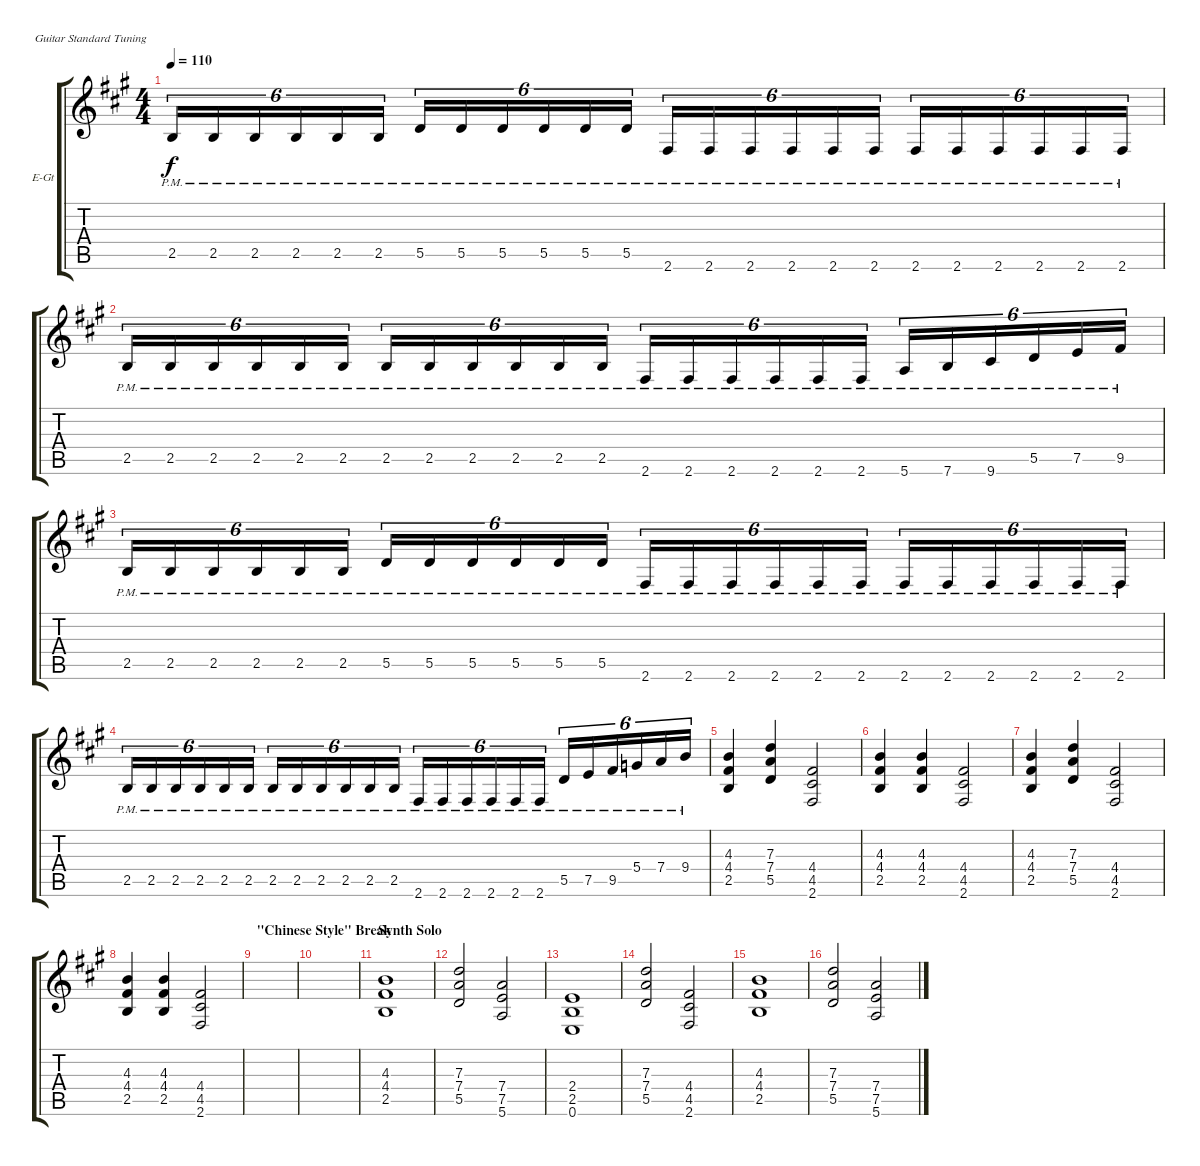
\bracketExtendMode groupsimilarinstruments
\firstSystemTrackNameOrientation horizontal
\otherSystemsTrackNameOrientation horizontal
\track ("Rythm Guitar 1" "E-Gt") {instrument distortionguitar}
\staff {score tabs}
\tuning (E4 B3 G3 D3 A2 E2)
\ts (4 4)
\tempo 110
\clef g2
\ks a
2.5{pm}.16{tu (6 4) dy f} 2.5{pm}.16{tu (6 4)} 2.5{pm}.16{tu (6 4)} 2.5{pm}.16{tu (6 4)} 2.5{pm}.16{tu (6 4)} 2.5{pm}.16{tu (6 4)} 5.5{pm}.16{tu (6 4)} 5.5{pm}.16{tu (6 4)} 5.5{pm}.16{tu (6 4)} 5.5{pm}.16{tu (6 4)} 5.5{pm}.16{tu (6 4)} 5.5{pm}.16{tu (6 4)} 2.6{pm}.16{tu (6 4)} 2.6{pm}.16{tu (6 4)} 2.6{pm}.16{tu (6 4)} 2.6{pm}.16{tu (6 4)} 2.6{pm}.16{tu (6 4)} 2.6{pm}.16{tu (6 4)} 2.6{pm}.16{tu (6 4)} 2.6{pm}.16{tu (6 4)} 2.6{pm}.16{tu (6 4)} 2.6{pm}.16{tu (6 4)} 2.6{pm}.16{tu (6 4)} 2.6{pm}.16{tu (6 4)} |
2.5{pm}.16{tu (6 4)} 2.5{pm}.16{tu (6 4)} 2.5{pm}.16{tu (6 4)} 2.5{pm}.16{tu (6 4)} 2.5{pm}.16{tu (6 4)} 2.5{pm}.16{tu (6 4)} 2.5{pm}.16{tu (6 4)} 2.5{pm}.16{tu (6 4)} 2.5{pm}.16{tu (6 4)} 2.5{pm}.16{tu (6 4)} 2.5{pm}.16{tu (6 4)} 2.5{pm}.16{tu (6 4)} 2.6{pm}.16{tu (6 4)} 2.6{pm}.16{tu (6 4)} 2.6{pm}.16{tu (6 4)} 2.6{pm}.16{tu (6 4)} 2.6{pm}.16{tu (6 4)} 2.6{pm}.16{tu (6 4)} 5.6{pm}.16{tu (6 4)} 7.6{pm}.16{tu (6 4)} 9.6{pm}.16{tu (6 4)} 5.5{pm}.16{tu (6 4)} 7.5{pm}.16{tu (6 4)} 9.5{pm}.16{tu (6 4)} |
2.5{pm}.16{tu (6 4)} 2.5{pm}.16{tu (6 4)} 2.5{pm}.16{tu (6 4)} 2.5{pm}.16{tu (6 4)} 2.5{pm}.16{tu (6 4)} 2.5{pm}.16{tu (6 4)} 5.5{pm}.16{tu (6 4)} 5.5{pm}.16{tu (6 4)} 5.5{pm}.16{tu (6 4)} 5.5{pm}.16{tu (6 4)} 5.5{pm}.16{tu (6 4)} 5.5{pm}.16{tu (6 4)} 2.6{pm}.16{tu (6 4)} 2.6{pm}.16{tu (6 4)} 2.6{pm}.16{tu (6 4)} 2.6{pm}.16{tu (6 4)} 2.6{pm}.16{tu (6 4)} 2.6{pm}.16{tu (6 4)} 2.6{pm}.16{tu (6 4)} 2.6{pm}.16{tu (6 4)} 2.6{pm}.16{tu (6 4)} 2.6{pm}.16{tu (6 4)} 2.6{pm}.16{tu (6 4)} 2.6{pm}.16{tu (6 4)} |
2.5{pm}.16{tu (6 4)} 2.5{pm}.16{tu (6 4)} 2.5{pm}.16{tu (6 4)} 2.5{pm}.16{tu (6 4)} 2.5{pm}.16{tu (6 4)} 2.5{pm}.16{tu (6 4)} 2.5{pm}.16{tu (6 4)} 2.5{pm}.16{tu (6 4)} 2.5{pm}.16{tu (6 4)} 2.5{pm}.16{tu (6 4)} 2.5{pm}.16{tu (6 4)} 2.5{pm}.16{tu (6 4)} 2.6{pm}.16{tu (6 4)} 2.6{pm}.16{tu (6 4)} 2.6{pm}.16{tu (6 4)} 2.6{pm}.16{tu (6 4)} 2.6{pm}.16{tu (6 4)} 2.6{pm}.16{tu (6 4)} 5.5{pm}.16{tu (6 4)} 7.5{pm}.16{tu (6 4)} 9.5{pm}.16{tu (6 4)} 5.4{pm}.16{tu (6 4)} 7.4{pm}.16{tu (6 4)} 9.4{pm}.16{tu (6 4)} |
(2.5 4.4 4.3).4 (5.5 7.4 7.3).4 (2.6 4.5 4.4).2 |
(2.5 4.4 4.3).4 (4.3 4.4 2.5).4 (2.6 4.5 4.4).2 |
(2.5 4.4 4.3).4 (7.3 7.4 5.5).4 (2.6 4.5 4.4).2 |
(2.5 4.4 4.3).4 (2.5 4.4 4.3).4 (2.6 4.5 4.4).2 |
\section ("" "\"Chinese Style\" Break")
|
|
\section ("" "Synth Solo")
(2.5 4.4 4.3).1 |
(5.5 7.4 7.3).2 (5.6 7.5 7.4).2 |
(0.6 2.5 2.4).1 |
(5.5 7.4 7.3).2 (2.6 4.5 4.4).2 |
(2.5 4.4 4.3).1 |
(5.5 7.4 7.3).2 (5.6 7.5 7.4).2
